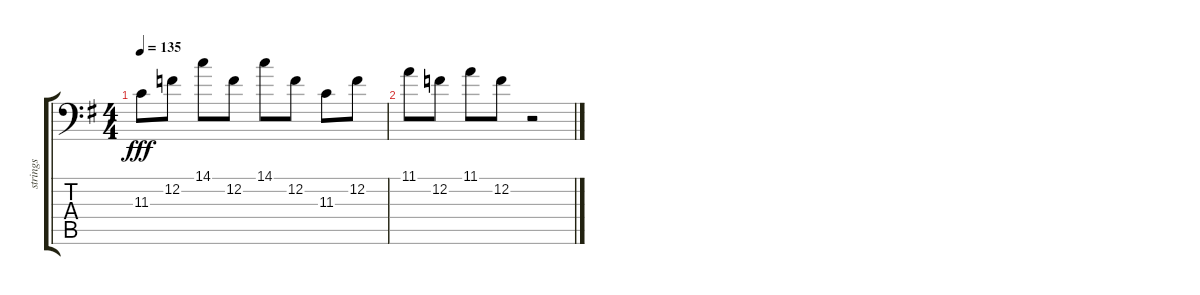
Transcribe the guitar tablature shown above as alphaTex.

\track ("strings" "strings") {instrument stringensemble1}
\staff {score tabs}
\tuning (Bb3 F3 Db3 Ab2 Eb2 Bb1) {hide}
\ts (4 4)
\tempo 135
\clef f4
\ks eminor
11.3.8{dy fff} 12.2.8 14.1.8 12.2.8 14.1.8 12.2.8 11.3.8 12.2.8 |
11.1.8 12.2.8 11.1.8 12.2.8 r.2
